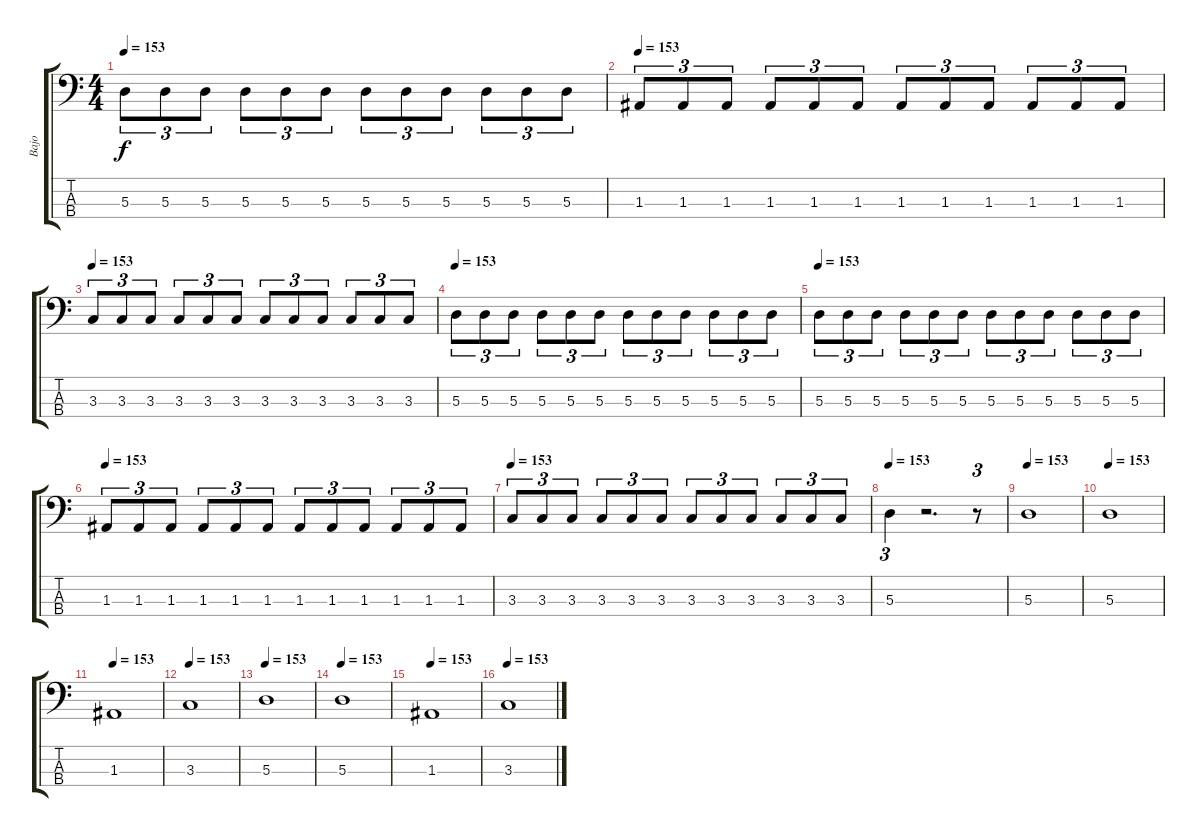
\track ("Bajo" "Bajo") {instrument electricbasspick}
\staff {score tabs}
\tuning (G2 D2 A1 E1) {hide}
\ts (4 4)
\tempo 153
\clef f4
\ks c
5.3.8{tu (3 2) dy f} 5.3.8{tu (3 2)} 5.3.8{tu (3 2)} 5.3.8{tu (3 2)} 5.3.8{tu (3 2)} 5.3.8{tu (3 2)} 5.3.8{tu (3 2)} 5.3.8{tu (3 2)} 5.3.8{tu (3 2)} 5.3.8{tu (3 2)} 5.3.8{tu (3 2)} 5.3.8{tu (3 2)} |
\tempo 153
1.3.8{tu (3 2)} 1.3.8{tu (3 2)} 1.3.8{tu (3 2)} 1.3.8{tu (3 2)} 1.3.8{tu (3 2)} 1.3.8{tu (3 2)} 1.3.8{tu (3 2)} 1.3.8{tu (3 2)} 1.3.8{tu (3 2)} 1.3.8{tu (3 2)} 1.3.8{tu (3 2)} 1.3.8{tu (3 2)} |
\tempo 153
3.3.8{tu (3 2)} 3.3.8{tu (3 2)} 3.3.8{tu (3 2)} 3.3.8{tu (3 2)} 3.3.8{tu (3 2)} 3.3.8{tu (3 2)} 3.3.8{tu (3 2)} 3.3.8{tu (3 2)} 3.3.8{tu (3 2)} 3.3.8{tu (3 2)} 3.3.8{tu (3 2)} 3.3.8{tu (3 2)} |
\tempo 153
5.3.8{tu (3 2)} 5.3.8{tu (3 2)} 5.3.8{tu (3 2)} 5.3.8{tu (3 2)} 5.3.8{tu (3 2)} 5.3.8{tu (3 2)} 5.3.8{tu (3 2)} 5.3.8{tu (3 2)} 5.3.8{tu (3 2)} 5.3.8{tu (3 2)} 5.3.8{tu (3 2)} 5.3.8{tu (3 2)} |
\tempo 153
5.3.8{tu (3 2)} 5.3.8{tu (3 2)} 5.3.8{tu (3 2)} 5.3.8{tu (3 2)} 5.3.8{tu (3 2)} 5.3.8{tu (3 2)} 5.3.8{tu (3 2)} 5.3.8{tu (3 2)} 5.3.8{tu (3 2)} 5.3.8{tu (3 2)} 5.3.8{tu (3 2)} 5.3.8{tu (3 2)} |
\tempo 153
1.3.8{tu (3 2)} 1.3.8{tu (3 2)} 1.3.8{tu (3 2)} 1.3.8{tu (3 2)} 1.3.8{tu (3 2)} 1.3.8{tu (3 2)} 1.3.8{tu (3 2)} 1.3.8{tu (3 2)} 1.3.8{tu (3 2)} 1.3.8{tu (3 2)} 1.3.8{tu (3 2)} 1.3.8{tu (3 2)} |
\tempo 153
3.3.8{tu (3 2)} 3.3.8{tu (3 2)} 3.3.8{tu (3 2)} 3.3.8{tu (3 2)} 3.3.8{tu (3 2)} 3.3.8{tu (3 2)} 3.3.8{tu (3 2)} 3.3.8{tu (3 2)} 3.3.8{tu (3 2)} 3.3.8{tu (3 2)} 3.3.8{tu (3 2)} 3.3.8{tu (3 2)} |
\tempo 153
5.3.4{tu (3 2)} r.2{d} r.8{tu (3 2)} |
\tempo 153
5.3.1 |
\tempo 153
5.3.1 |
\tempo 153
1.3.1 |
\tempo 153
3.3.1 |
\tempo 153
5.3.1 |
\tempo 153
5.3.1 |
\tempo 153
1.3.1 |
\tempo 153
3.3.1
